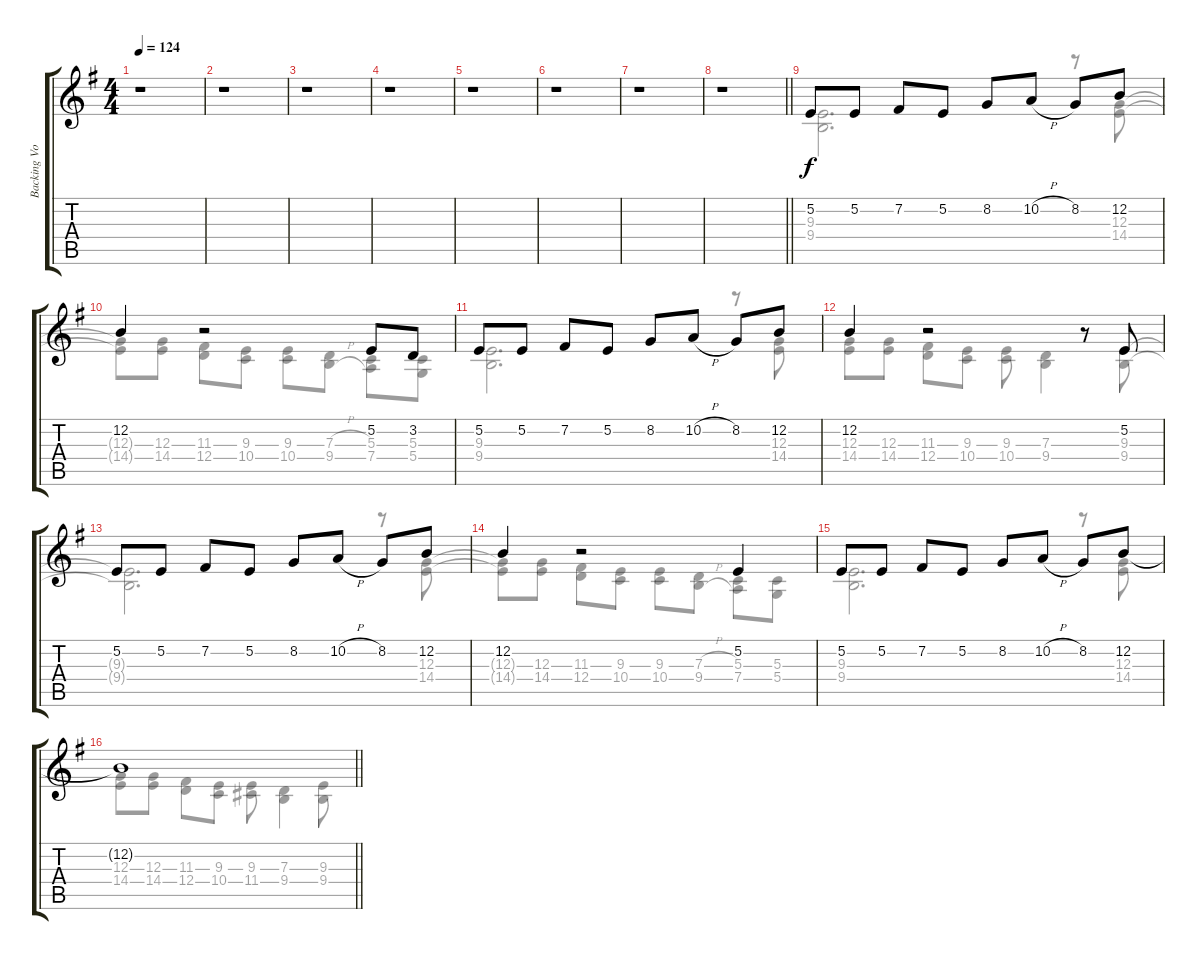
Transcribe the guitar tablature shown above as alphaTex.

\track ("Backing Vocals " "Backing Vo") {instrument synthvoice}
\staff {score tabs}
\tuning (E4 B3 G3 D3 A2 E2) {hide}
\voice
\ts (4 4)
\tempo 124
\clef g2
\ks g
r.1{dy f} |
r.1 |
r.1 |
r.1 |
r.1 |
r.1 |
r.1 |
\barLineRight lightlight
r.1 |
5.2.8 5.2.8 7.2.8 5.2.8 8.2.8 10.2{h}.8 8.2.8 12.2.8 |
12.2.4 r.2 5.2.8 3.2.8 |
5.2.8 5.2.8 7.2.8 5.2.8 8.2.8 10.2{h}.8 8.2.8 12.2.8 |
12.2.4 r.2 r.8 5.2.8 |
5.2.8 5.2.8 7.2.8 5.2.8 8.2.8 10.2{h}.8 8.2.8 12.2.8 |
12.2.4 r.2 5.2.4 |
5.2.8 5.2.8 7.2.8 5.2.8 8.2.8 10.2{h}.8 8.2.8 12.2.8 |
\barLineRight lightlight
12.2{h t}.1
\voice
\clef g2
\ottava regular
\simile none
\ks g
|
|
|
|
|
|
|
\barLineRight lightlight
|
(9.3 9.4).2{d} r.8 (12.3 14.4).8 |
(12.3{t} 14.4{t}).8 (12.3 14.4).8 (11.3 12.4).8 (9.3 10.4).8 (9.3 10.4).8 (7.3{h} 9.4{h}).8 (5.3 7.4).8 (5.3 5.4).8 |
(9.3 9.4).2{d} r.8 (12.3 14.4).8 |
(12.3 14.4).8 (12.3 14.4).8 (11.3 12.4).8 (9.3 10.4).8 (9.3 10.4).8 (7.3 9.4).4 (9.3 9.4).8 |
(9.3{t} 9.4{t}).2{d} r.8 (12.3 14.4).8 |
(12.3{t} 14.4{t}).8 (12.3 14.4).8 (11.3 12.4).8 (9.3 10.4).8 (9.3 10.4).8 (7.3{h} 9.4{h}).8 (5.3 7.4).8 (5.3 5.4).8 |
(9.3 9.4).2{d} r.8 (12.3 14.4).8 |
\barLineRight lightlight
(12.3 14.4).8 (12.3 14.4).8 (11.3 12.4).8 (9.3 10.4).8 (9.3 11.4).8 (7.3 9.4).4 (9.3 9.4).8
